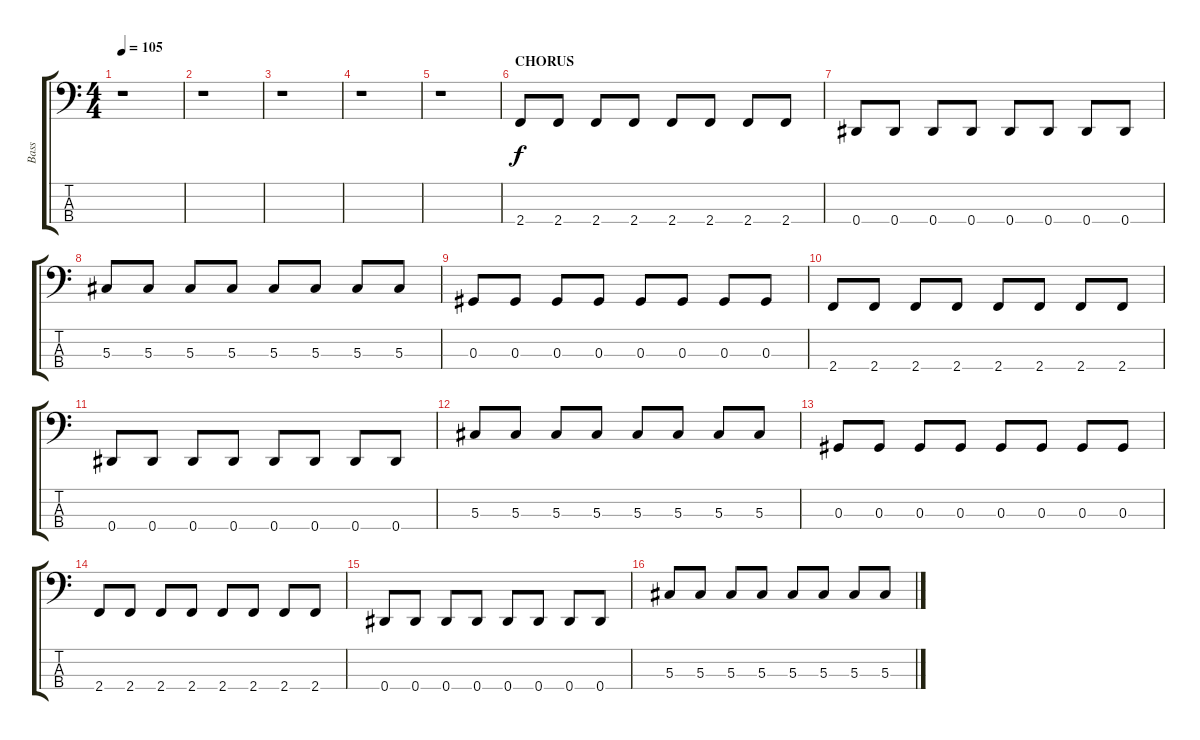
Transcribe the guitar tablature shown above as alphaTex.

\track ("Bass" "Bass") {instrument electricbassfinger}
\staff {score tabs}
\tuning (Gb2 Db2 Ab1 Eb1) {hide}
\ts (4 4)
\tempo 105
\clef f4
\ks c
r.1{dy f} |
r.1 |
r.1 |
r.1 |
r.1 |
\section ("" "CHORUS")
2.4.8 2.4.8 2.4.8 2.4.8 2.4.8 2.4.8 2.4.8 2.4.8 |
0.4.8 0.4.8 0.4.8 0.4.8 0.4.8 0.4.8 0.4.8 0.4.8 |
5.3.8 5.3.8 5.3.8 5.3.8 5.3.8 5.3.8 5.3.8 5.3.8 |
0.3.8 0.3.8 0.3.8 0.3.8 0.3.8 0.3.8 0.3.8 0.3.8 |
2.4.8 2.4.8 2.4.8 2.4.8 2.4.8 2.4.8 2.4.8 2.4.8 |
0.4.8 0.4.8 0.4.8 0.4.8 0.4.8 0.4.8 0.4.8 0.4.8 |
5.3.8 5.3.8 5.3.8 5.3.8 5.3.8 5.3.8 5.3.8 5.3.8 |
0.3.8 0.3.8 0.3.8 0.3.8 0.3.8 0.3.8 0.3.8 0.3.8 |
2.4.8 2.4.8 2.4.8 2.4.8 2.4.8 2.4.8 2.4.8 2.4.8 |
0.4.8 0.4.8 0.4.8 0.4.8 0.4.8 0.4.8 0.4.8 0.4.8 |
5.3.8 5.3.8 5.3.8 5.3.8 5.3.8 5.3.8 5.3.8 5.3.8
